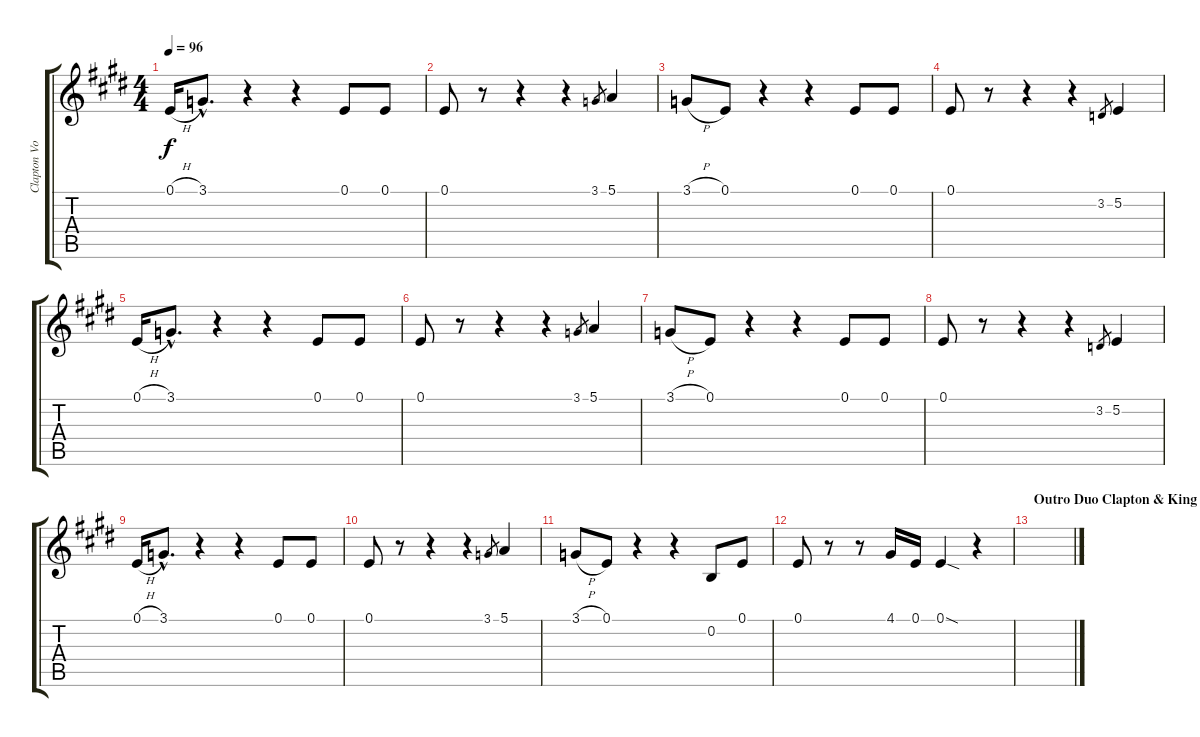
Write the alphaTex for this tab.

\track ("Clapton Vocals" "Clapton Vo") {instrument flute}
\staff {score tabs}
\tuning (E4 B3 G3 D3 A2 E2) {hide}
\ts (4 4)
\tempo 96
\clef g2
\ks e
0.1{h}.16{dy f} 3.1{hac}.8{d} r.4 r.4 0.1.8 0.1.8 |
0.1.8 r.8 r.4 r.4 3.1.8{gr} 5.1.4 |
3.1{h}.8 0.1.8 r.4 r.4 0.1.8 0.1.8 |
0.1.8 r.8 r.4 r.4 3.2.8{gr} 5.2.4 |
0.1{h}.16 3.1{hac}.8{d} r.4 r.4 0.1.8 0.1.8 |
0.1.8 r.8 r.4 r.4 3.1.8{gr} 5.1.4 |
3.1{h}.8 0.1.8 r.4 r.4 0.1.8 0.1.8 |
0.1.8 r.8 r.4 r.4 3.2.8{gr} 5.2.4 |
0.1{h}.16 3.1{hac}.8{d} r.4 r.4 0.1.8 0.1.8 |
0.1.8 r.8 r.4 r.4 3.1.8{gr} 5.1.4 |
3.1{h}.8 0.1.8 r.4 r.4 0.2.8 0.1.8 |
0.1.8 r.8 r.8 4.1.16 0.1.16 0.1{sod}.4 r.4 |
\section ("" "Outro Duo Clapton & King")
